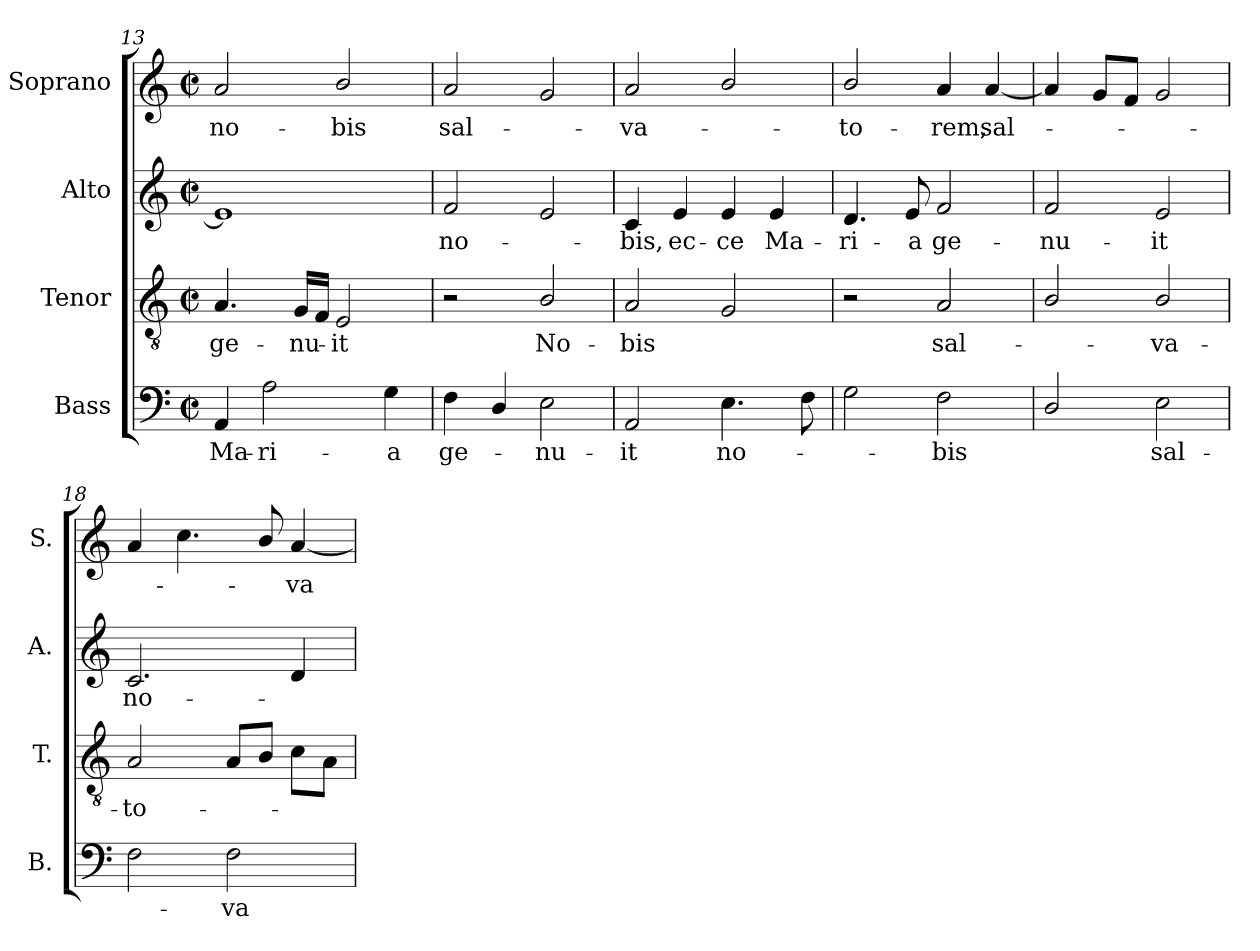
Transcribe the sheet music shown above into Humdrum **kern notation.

**kern	**text	**kern	**text	**kern	**text	**kern	**text
*part4	*part4	*part3	*part3	*part2	*part2	*part1	*part1
*staff4	*staff4	*staff3	*staff3	*staff2	*staff2	*staff1	*staff1
*I"Bass	*	*I"Tenor	*	*I"Alto	*	*I"Soprano	*
*I'B.	*	*I'T.	*	*I'A.	*	*I'S.	*
*clefF4	*	*clefGv2	*	*clefG2	*	*clefG2	*
*ITrd7c12	*	*ITrd7c12	*	*	*	*	*
*k[]	*	*k[]	*	*k[]	*	*k[]	*
*C:	*	*C:	*	*C:	*	*C:	*
*M2/2	*	*M2/2	*	*M2/2	*	*M2/2	*
*met(c|)	*	*met(c|)	*	*met(c|)	*	*met(c|)	*
=13	=13	=13	=13	=13	=13	=13	=13
!	!LO:LY:b:color=#000000	!	!	!	!	!	!
!	!	!	!LO:LY:b:color=#000000	!	!	!	!
!	!	!	!	!	!	!	!LO:LY:b:color=#000000
4AAAi/	Ma-	4.AAi/	ge-	1ei]	.	2ai/	no-
!	!LO:LY:b:color=#000000	!	!	!	!	!	!
2AAi\	-ri-	.	.	.	.	.	.
!	!	!	!LO:LY:b:color=#000000	!	!	!	!
.	.	16GGi/LL	-nu-	.	.	.	.
.	.	16FFi/JJ	.	.	.	.	.
!	!	!	!LO:LY:b:color=#000000	!	!	!	!
!	!	!	!	!	!	!	!LO:LY:b:color=#000000
.	.	2EEi/	-it	.	.	2bi/	-bis
!	!LO:LY:b:color=#000000	!	!	!	!	!	!
4GGi\	-a	.	.	.	.	.	.
=14	=14	=14	=14	=14	=14	=14	=14
!	!LO:LY:b:color=#000000	!	!	!	!	!	!
!	!	!	!	!	!LO:LY:b:color=#000000	!	!
!	!	!	!	!	!	!	!LO:LY:b:color=#000000
4FFi\	ge-	2r	.	2fi/	no-	2ai/	sal-
4DDi/	.	.	.	.	.	.	.
!	!LO:LY:b:color=#000000	!	!	!	!	!	!
!	!	!	!LO:LY:b:color=#000000	!	!	!	!
2EEi\	-nu-	2BBi/	No-	2ei/	.	2gi/	.
!!LO:LB:g=z
=15	=15	=15	=15	=15	=15	=15	=15
!	!LO:LY:b:color=#000000	!	!	!	!	!	!
!	!	!	!LO:LY:b:color=#000000	!	!	!	!
!	!	!	!	!	!LO:LY:b:color=#000000	!	!
!	!	!	!	!	!	!	!LO:LY:b:color=#000000
2AAAi/	-it	2AAi/	-bis	4ci/	-bis,	2ai/	-va-
!	!	!	!	!	!LO:LY:b:color=#000000	!	!
.	.	.	.	4ei/	ec-	.	.
!	!LO:LY:b:color=#000000	!	!	!	!	!	!
!	!	!	!	!	!LO:LY:b:color=#000000	!	!
4.EEi\	no-	2GGi/	.	4ei/	-ce	2bi/	.
!	!	!	!	!	!LO:LY:b:color=#000000	!	!
.	.	.	.	4ei/	Ma-	.	.
8FFi\	.	.	.	.	.	.	.
=16	=16	=16	=16	=16	=16	=16	=16
!	!	!	!	!	!LO:LY:b:color=#000000	!	!
!	!	!	!	!	!	!	!LO:LY:b:color=#000000
2GGi\	.	2r	.	4.di/	-ri-	2bi/	-to-
!	!	!	!	!	!LO:LY:b:color=#000000	!	!
.	.	.	.	8ei/	-a	.	.
!	!LO:LY:b:color=#000000	!	!	!	!	!	!
!	!	!	!LO:LY:b:color=#000000	!	!	!	!
!	!	!	!	!	!LO:LY:b:color=#000000	!	!
!	!	!	!	!	!	!	!LO:LY:b:color=#000000
2FFi\	-bis	2AAi/	sal-	2fi/	ge-	4ai/	-rem,
!	!	!	!	!	!	!	!LO:LY:b:color=#000000
.	.	.	.	.	.	[<4ai/	sal-
=17	=17	=17	=17	=17	=17	=17	=17
!	!	!	!	!	!LO:LY:b:color=#000000	!	!
2DDi/	.	2BBi/	.	2fi/	-nu-	4ai/]	.
.	.	.	.	.	.	8gi/L	.
.	.	.	.	.	.	8fi/J	.
!	!LO:LY:b:color=#000000	!	!	!	!	!	!
!	!	!	!LO:LY:b:color=#000000	!	!	!	!
!	!	!	!	!	!LO:LY:b:color=#000000	!	!
2EEi\	sal-	2BBi/	-va-	2ei/	-it	2gi/	.
=18	=18	=18	=18	=18	=18	=18	=18
!	!	!	!LO:LY:b:color=#000000	!	!	!	!
!	!	!	!	!	!LO:LY:b:color=#000000	!	!
2FFi\	.	2AAi/	-to-	2.ci/	no-	4ai/	.
.	.	.	.	.	.	4.cci\	.
!	!LO:LY:b:color=#000000	!	!	!	!	!	!
2FFi\	-va-	8AAi/L	.	.	.	.	.
.	.	8BBi/J	.	.	.	8bi/	.
!	!	!	!	!	!	!	!LO:LY:b:color=#000000
.	.	8Ci\L	.	4di/	.	[<4ai/	-va-
.	.	8AAi\J	.	.	.	.	.
=	=	=	=	=	=	=	=
*-	*-	*-	*-	*-	*-	*-	*-
